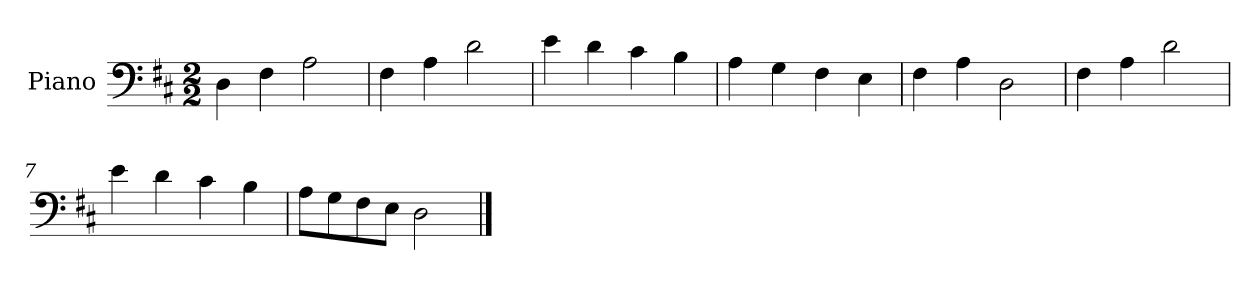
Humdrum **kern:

**kern
*part1
*staff1
*I"Piano
*I'Pno
*clefF4
*k[f#c#]
*M2/2
=1
4D\
4F#\
2A\
=2
4F#\
4A\
2d\
=3
4e\
4d\
4c#\
4B\
=4
4A\
4G\
4F#\
4E\
=5
4F#\
4A\
2D\
=6
4F#\
4A\
2d\
=7
4e\
4d\
4c#\
4B\
=8
8A\L
8G\
8F#\
8E\J
2D\
==
*-
